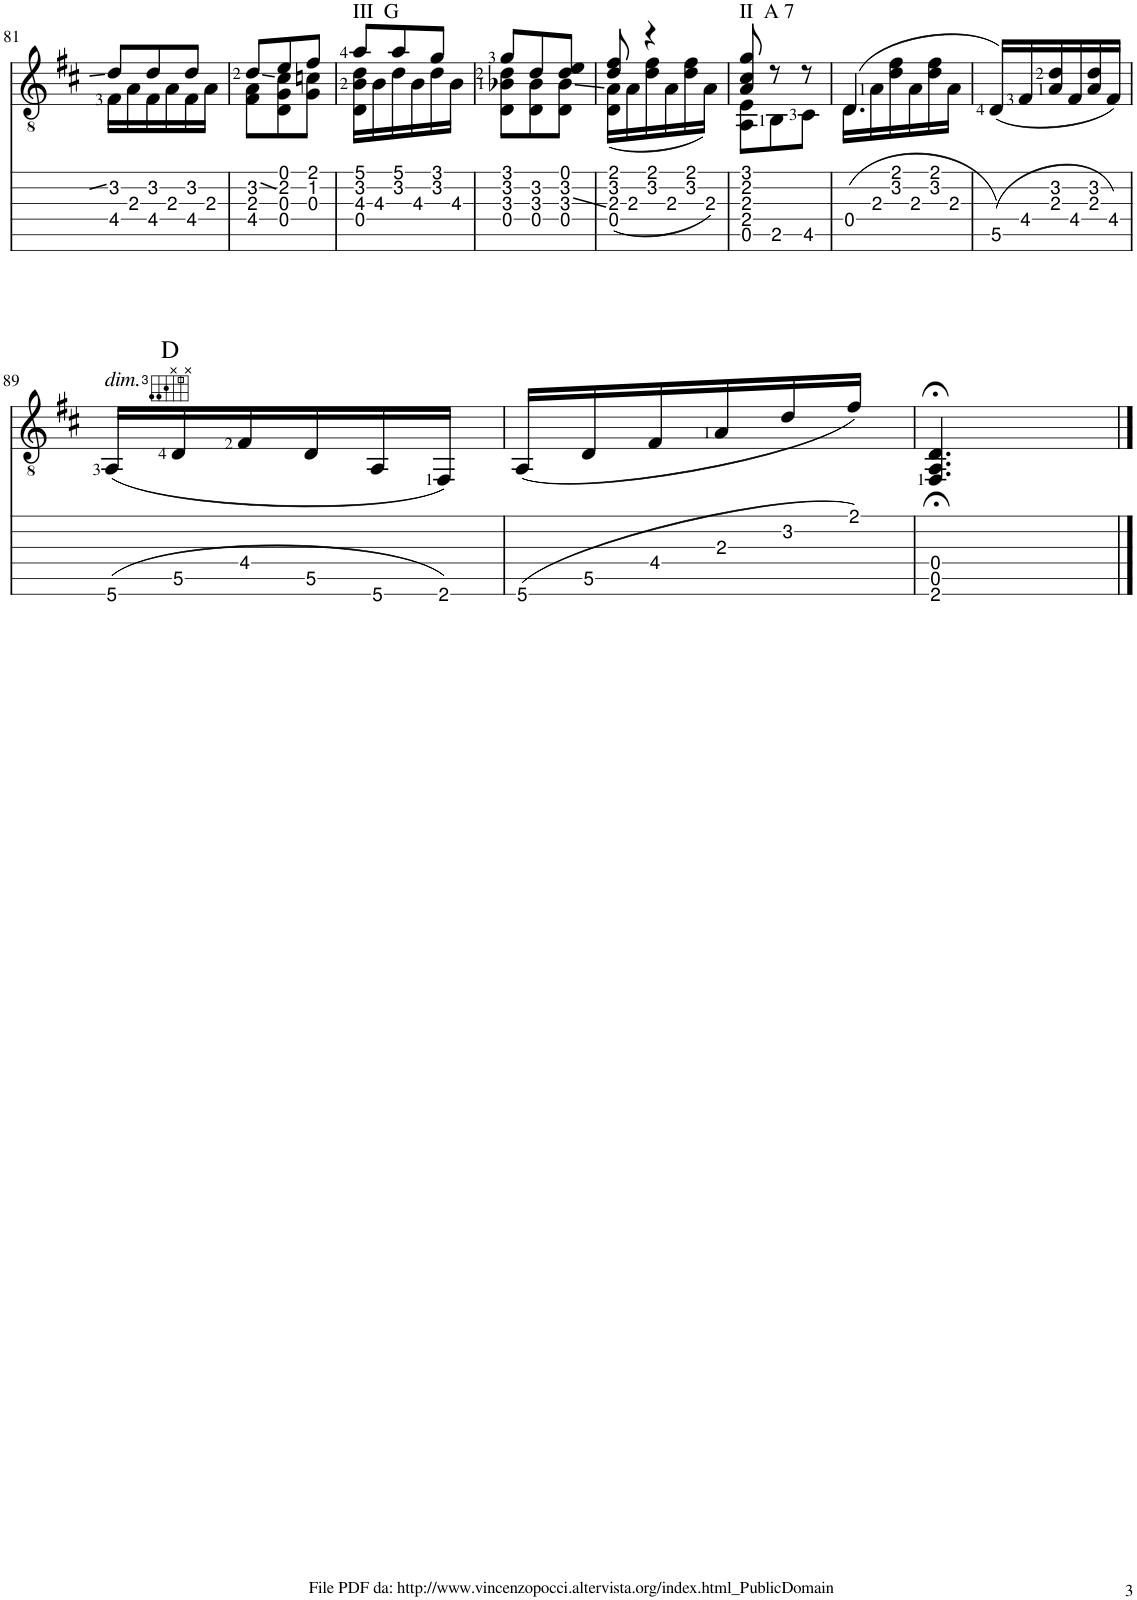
**kern	**kern	**harte
*part1	*part1	*part1
*staff2	*staff1	*
*I"Guitar	*	*
*I'Guit.	*	*
!!LO:PB:g=z
*	*clefGv2	*
*k[f#c#]	*k[f#c#]	*
*M3/8	*M3/8	*
=81	=81	=81
*^	*^	*
8dL	16F#LL	8d/L	16F#\LL	.
.	16A	.	16A\	.
8d	16F#	8d/	16F#\	.
.	16A	.	16A\	.
8dJ	16F#	8d/J	16F#\	.
.	16AJJ	.	16A\JJ	.
=82	=82	=82	=82	=82
8dL	8F#\ 8A\L	8d/L	8F#\ 8A\L	.
8e	8D\ 8G\ 8c#\	8e/	8D\ 8G\ 8c#\	.
8f#J	8G\ 8c\J	8f#/J	8G\ 8cn\J	.
=83	=83	=83	=83	=83
!	!	!LO:TX:a:t=III  G	!	!
8aL	16D\ 16B\ 16d\LL	8a/L	16D\ 16B\ 16d\LL	.
.	16B	.	16B\	.
8a	16d	8a/	16d\	.
.	16B	.	16B\	.
8gJ	16d	8g/J	16d\	.
.	16BJJ	.	16B\JJ	.
=84	=84	=84	=84	=84
8gL	8D\ 8B-\ 8d\L	8g/L	8D\ 8B-X\ 8d\L	.
8d	8D\ 8B-\	8d/	8D\ 8B-\	.
8d\ 8e\J	8D\ 8B-\J	8d/ 8e/J	8D\ 8B-\J	.
=85	=85	=85	=85	=85
8d 8f#	16D\ 16A\LL	8d/ 8f#/	(16D\ 16A\LL	.
.	16A	.	16A\	.
4r	16d\ 16f#\	4r	16d\ 16f#\	.
.	16A	.	16A\	.
.	16d\ 16f#\	.	16d\ 16f#\	.
.	16AJJ	.	16A\JJ)	.
=86	=86	=86	=86	=86
!	!	!LO:TX:a:t=II  A 7	!	!
8A 8c# 8g	8AA\ 8E\L	8A/ 8c#/ 8g/	8AA\ 8E\L	.
8r	8BB	8r	8BB\	.
8r	8C#J	8r	8C#\J	.
=87	=87	=87	=87	=87
4.D	16DLL	(4.D/	16D\LL	.
.	16A	.	16A\	.
.	16d\ 16f#\	.	16d\ 16f#\	.
.	16A	.	16A\	.
.	16d\ 16f#\	.	16d\ 16f#\	.
.	16AJJ	.	16A\JJ	.
*v	*v	*	*	*
*	*v	*v	*
=88	=88	=88
16DLL	(16D/LL)	.
16F#	16F#/	.
16A\ 16d\	16A/ 16d/	.
16F#	16F#/	.
16A\ 16d\	16A/ 16d/	.
16F#JJ	16F#/JJ)	.
!!LO:LB:g=z
=89	=89	=89
!	!LO:TX:a:i:t=dim.	!
16AALL	(16AA/LL	D:maj
16D	16D/	.
16F#	16F#/	.
16D	16D/	.
16AA	16AA/	.
16FF#JJ	16FF#/JJ)	.
=90	=90	=90
16AALL	(16AA/LL	.
16D	16D/	.
16F#	16F#/	.
16A	16A/	.
16d	16d/	.
16f#JJ	16f#/JJ)	.
=91	=91	=91
4.FF#;< 4.AA;< 4.D;<	4.FF#/;< 4.AA/;< 4.D/;<	.
==	==	==
*-	*-	*-
